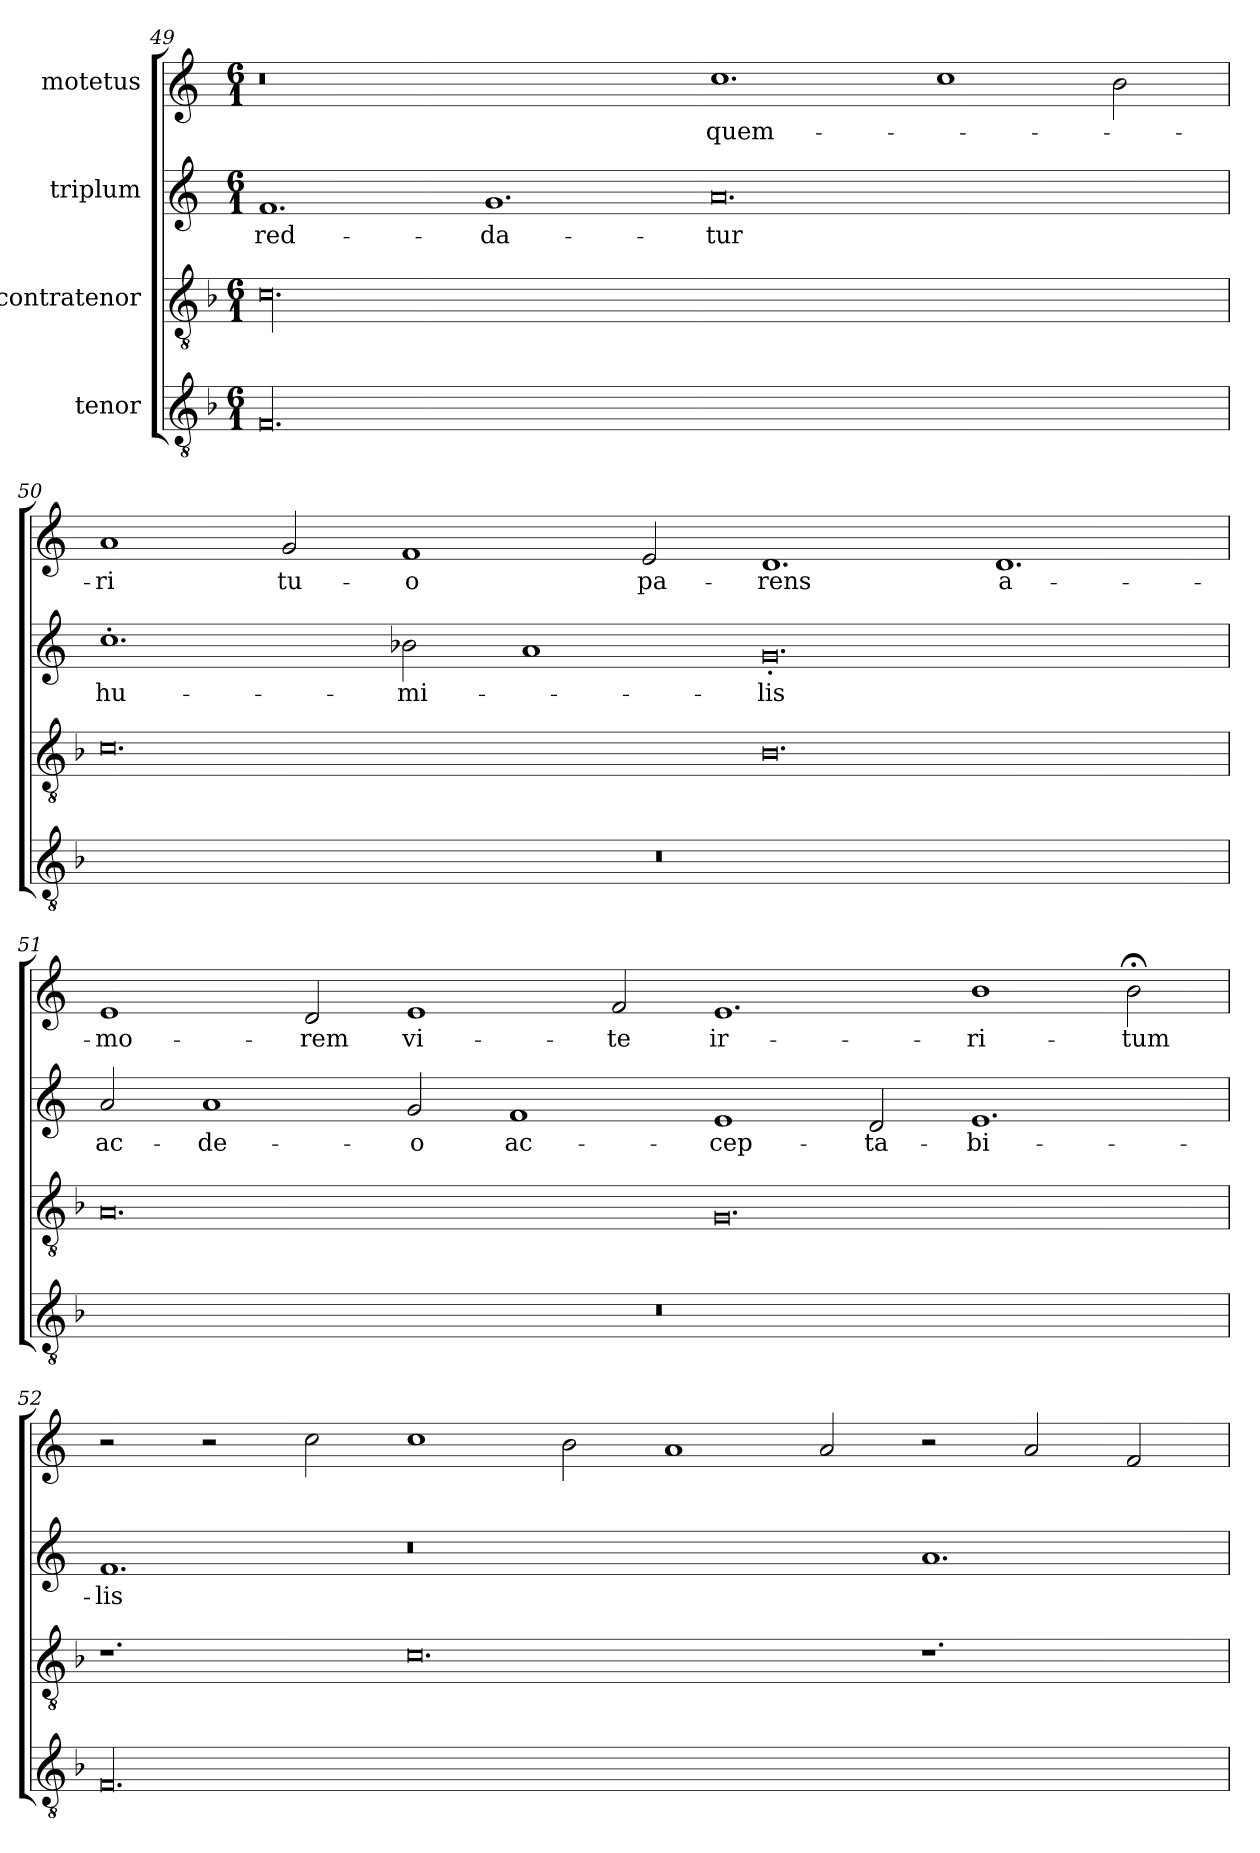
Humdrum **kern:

**kern	**kern	**kern	**text	**kern	**text
*part4	*part3	*part2	*part2	*part1	*part1
*staff4	*staff3	*staff2	*staff2	*staff1	*staff1
*I"tenor	*I"contratenor	*I"triplum	*	*I"motetus	*
*clefGv2	*clefGv2	*clefG2	*	*clefG2	*
*k[b-]	*k[b-]	*k[]	*	*k[]	*
*F:	*F:	*C:	*	*C:	*
*M6/1	*M6/1	*M6/1	*	*M6/1	*
=49	=49	=49	=49	=49	=49
00.F/	00.c\	1.f/	red-	0.r	.
.	.	1.g/	-da-	.	.
.	.	0.a/	-tur	1.cc\	quem-
.	.	.	.	1cc\	.
.	.	.	.	2b\	.
=50	=50	=50	=50	=50	=50
00.r	0.c\	1.cc'\	hu-	1a/	-ri
.	.	.	.	2g/	tu-
.	.	2b-X\	-mi-	1f/	-o
.	.	1a/	.	.	.
.	.	.	.	2e/	pa-
.	0.B-\	0.g'/	-lis	1.d/	-rens
.	.	.	.	1.d/	a-
=51	=51	=51	=51	=51	=51
00.r	0.A/	2a/	ac-	1e/	-mo-
.	.	1a/	de-	.	.
.	.	.	.	2d/	-rem
.	.	2g/	-o	1e/	vi-
.	.	1f/	ac-	.	.
.	.	.	.	2f/	-te
.	0.G/	1e/	-cep-	1.e/	ir-
.	.	2d/	-ta-	.	.
.	.	1.e/	-bi-	1b\	-ri-
.	.	.	.	2b;<\	-tum
!!LO:PB:g=z
=52	=52	=52	=52	=52	=52
00.F/	1.r	1.f/	-lis	2r	.
.	.	.	.	2r	.
.	.	.	.	2cc\	.
.	0.c\	0.r	.	1cc\	.
.	.	.	.	2b\	.
.	.	.	.	1a/	.
.	.	.	.	2a/	.
.	1.r	1.a/	.	2r	.
.	.	.	.	2a/	.
.	.	.	.	2f/	.
=	=	=	=	=	=
*-	*-	*-	*-	*-	*-
